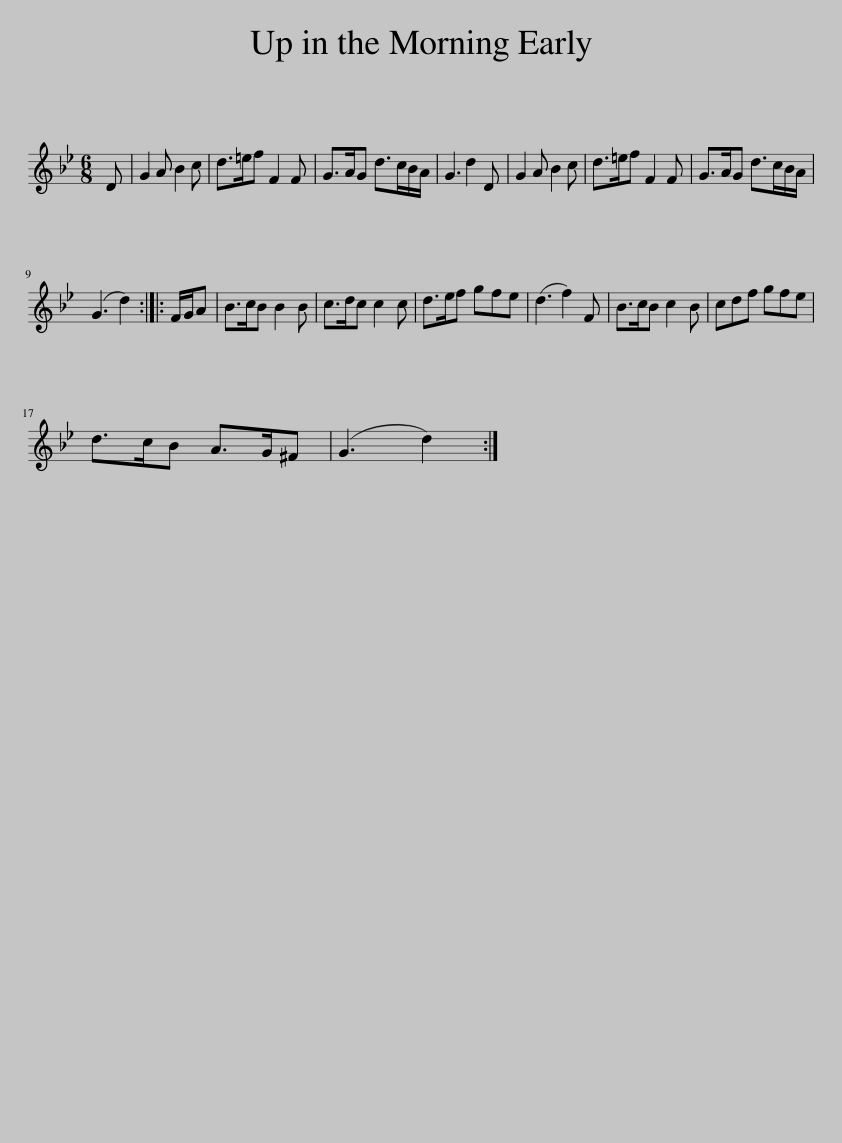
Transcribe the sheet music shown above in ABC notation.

X:1
L:1/8
M:6/8
I:linebreak $
K:Gmin
V:1 treble
V:1
 D | G2 A B2 c | d>=ef F2 F | G>AG d>cB/A/ | G3 d2 D | %5
 G2 A B2 c | d>=ef F2 F | G>AG d>cB/A/ |$ (G3 d2) :: F/G/A | %10
 B>cB B2 B | c>dc c2 c | d>ef gfe | (d3 f2) F | B>cB c2 B | %15
 cdf gfe |$ d>cB A>G^F | (G3 d2) :| %18
